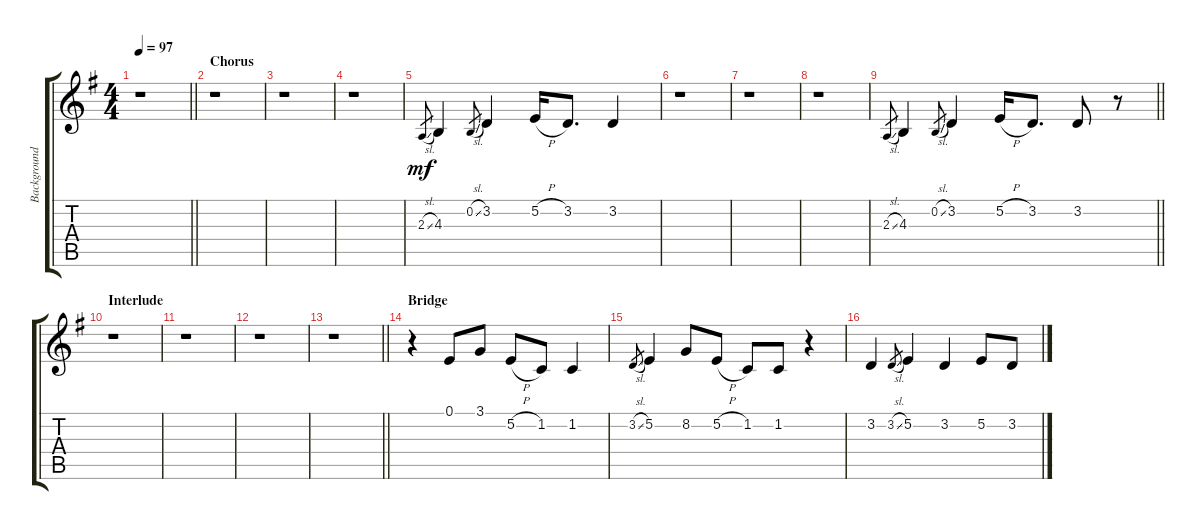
\track ("Background Vocal" "Background") {instrument lead6voice}
\staff {score tabs}
\tuning (E4 B3 G3 D3 A2 E2) {hide}
\ts (4 4)
\tempo 97
\clef g2
\barLineRight lightlight
\ks eminor
r.1{dy mf} |
\section ("" "Chorus")
r.1 |
r.1 |
r.1 |
2.3{sl}.8{gr} 4.3.4{instrument synthvoice} 0.2{sl}.8{gr} 3.2.4 5.2{h}.16{instrument lead6voice} 3.2.8{d} 3.2.4 |
r.1 |
r.1 |
r.1 |
\barLineRight lightlight
2.3{sl}.8{gr} 4.3.4{instrument synthvoice} 0.2{sl}.8{gr} 3.2.4 5.2{h}.16{instrument lead6voice} 3.2.8{d} 3.2.8 r.8 |
\section ("" "Interlude")
r.1 |
r.1 |
r.1 |
\barLineRight lightlight
r.1 |
\section ("" "Bridge")
r.4 0.1.8 3.1.8 5.2{h}.8 1.2.8 1.2.4 |
3.2{sl}.8{gr} 5.2.4 8.2.8 5.2{h}.8 1.2.8 1.2.8 r.4 |
3.2.4 3.2{sl}.8{gr} 5.2.4 3.2.4 5.2.8 3.2{h}.8
